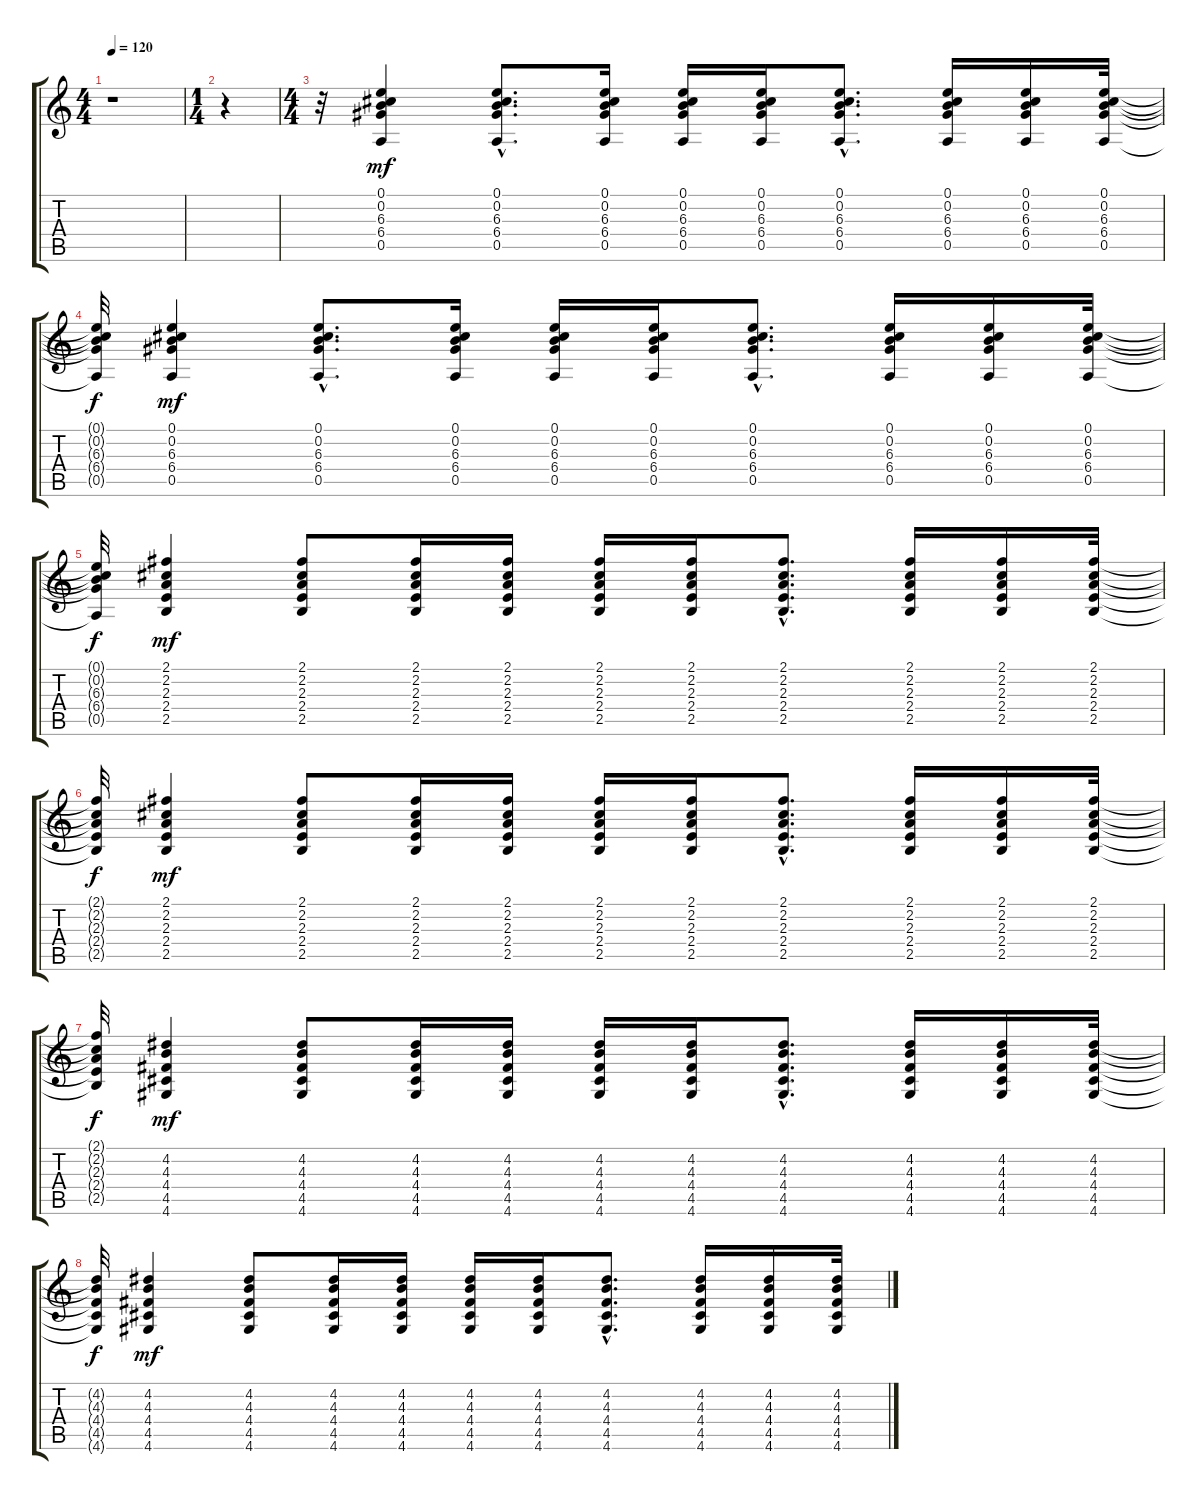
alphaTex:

\track "" {instrument acousticguitarsteel}
\staff {score tabs}
\tuning (E4 B3 G3 D3 A2 E2) {hide}
\ts (4 4)
\tempo 120
\clef g2
\ks c
r.1{dy mf instrument acousticguitarsteel} |
\ts (1 4)
r.4 |
\ts (4 4)
r.32 (0.1 0.2 6.3 6.4 0.5).4 (0.1{hac} 0.2{hac} 6.3{hac} 6.4{hac} 0.5{hac}).8{d} (0.1 0.2 6.3 6.4 0.5).16 (0.1 0.2 6.3 6.4 0.5).16 (0.1 0.2 6.3 6.4 0.5).16 (0.1{hac} 0.2{hac} 6.3{hac} 6.4{hac} 0.5{hac}).8{d} (0.1 0.2 6.3 6.4 0.5).16 (0.1 0.2 6.3 6.4 0.5).16 (0.1 0.2 6.3 6.4 0.5).32 |
(0.1{t} 0.2{t} 6.3{t} 6.4{t} 0.5{t}).32{dy f} (0.1 0.2 6.3 6.4 0.5).4{dy mf} (0.1{hac} 0.2{hac} 6.3{hac} 6.4{hac} 0.5{hac}).8{d} (0.1 0.2 6.3 6.4 0.5).16 (0.1 0.2 6.3 6.4 0.5).16 (0.1 0.2 6.3 6.4 0.5).16 (0.1{hac} 0.2{hac} 6.3{hac} 6.4{hac} 0.5{hac}).8{d} (0.1 0.2 6.3 6.4 0.5).16 (0.1 0.2 6.3 6.4 0.5).16 (0.1 0.2 6.3 6.4 0.5).32 |
(0.1{t} 0.2{t} 6.3{t} 6.4{t} 0.5{t}).32{dy f} (2.1 2.2 2.3 2.4 2.5).4{dy mf} (2.1 2.2 2.3 2.4 2.5).8 (2.1 2.2 2.3 2.4 2.5).16 (2.1 2.2 2.3 2.4 2.5).16 (2.1 2.2 2.3 2.4 2.5).16 (2.1 2.2 2.3 2.4 2.5).16 (2.1{hac} 2.2{hac} 2.3{hac} 2.4{hac} 2.5{hac}).8{d} (2.1 2.2 2.3 2.4 2.5).16 (2.1 2.2 2.3 2.4 2.5).16 (2.1 2.2 2.3 2.4 2.5).32 |
(2.1{t} 2.2{t} 2.3{t} 2.4{t} 2.5{t}).32{dy f} (2.1 2.2 2.3 2.4 2.5).4{dy mf} (2.1 2.2 2.3 2.4 2.5).8 (2.1 2.2 2.3 2.4 2.5).16 (2.1 2.2 2.3 2.4 2.5).16 (2.1 2.2 2.3 2.4 2.5).16 (2.1 2.2 2.3 2.4 2.5).16 (2.1{hac} 2.2{hac} 2.3{hac} 2.4{hac} 2.5{hac}).8{d} (2.1 2.2 2.3 2.4 2.5).16 (2.1 2.2 2.3 2.4 2.5).16 (2.1 2.2 2.3 2.4 2.5).32 |
(2.1{t} 2.2{t} 2.3{t} 2.4{t} 2.5{t}).32{dy f} (4.2 4.3 4.4 4.5 4.6).4{dy mf} (4.2 4.3 4.4 4.5 4.6).8 (4.2 4.3 4.4 4.5 4.6).16 (4.2 4.3 4.4 4.5 4.6).16 (4.2 4.3 4.4 4.5 4.6).16 (4.2 4.3 4.4 4.5 4.6).16 (4.2{hac} 4.3{hac} 4.4{hac} 4.5{hac} 4.6{hac}).8{d} (4.2 4.3 4.4 4.5 4.6).16 (4.2 4.3 4.4 4.5 4.6).16 (4.2 4.3 4.4 4.5 4.6).32 |
(4.2{t} 4.3{t} 4.4{t} 4.5{t} 4.6{t}).32{dy f} (4.2 4.3 4.4 4.5 4.6).4{dy mf} (4.2 4.3 4.4 4.5 4.6).8 (4.2 4.3 4.4 4.5 4.6).16 (4.2 4.3 4.4 4.5 4.6).16 (4.2 4.3 4.4 4.5 4.6).16 (4.2 4.3 4.4 4.5 4.6).16 (4.2{hac} 4.3{hac} 4.4{hac} 4.5{hac} 4.6{hac}).8{d} (4.2 4.3 4.4 4.5 4.6).16 (4.2 4.3 4.4 4.5 4.6).16 (4.2 4.3 4.4 4.5 4.6).32
